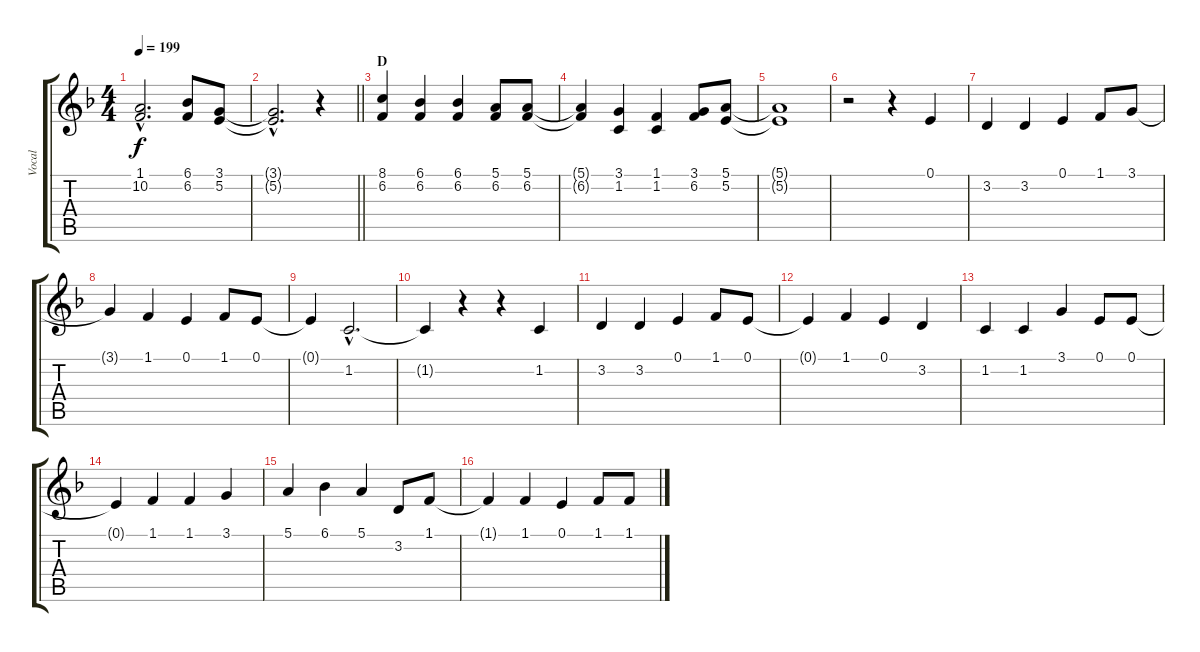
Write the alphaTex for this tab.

\track ("Vocal" "Vocal") {instrument stringensemble1}
\staff {score tabs}
\tuning (E4 B3 G3 D3 A2 E2) {hide}
\ts (4 4)
\tempo 199
\clef g2
\ks f
(1.1{hac} 10.2{hac}).2{d dy f} (6.1 6.2).8 (3.1 5.2).8 |
\barLineRight lightlight
(3.1{hac t} 5.2{hac t}).2{d} r.4 |
\section ("" "D")
(8.1 6.2).4 (6.1 6.2).4 (6.1 6.2).4 (5.1 6.2).8 (5.1 6.2).8 |
(5.1{t} 6.2{t}).4 (3.1 1.2).4 (1.1 1.2).4 (3.1 6.2).8 (5.1 5.2).8 |
(5.1{t} 5.2{t}).1 |
r.2 r.4 0.1.4 |
3.2.4 3.2.4 0.1.4 1.1.8 3.1.8 |
3.1{t}.4 1.1.4 0.1.4 1.1.8 0.1.8 |
0.1{t}.4 1.2{hac}.2{d} |
1.2{t}.4 r.4 r.4 1.2.4 |
3.2.4 3.2.4 0.1.4 1.1.8 0.1.8 |
0.1{t}.4 1.1.4 0.1.4 3.2.4 |
1.2.4 1.2.4 3.1.4 0.1.8 0.1.8 |
0.1{t}.4 1.1.4 1.1.4 3.1.4 |
5.1.4 6.1.4 5.1.4 3.2.8 1.1.8 |
1.1{t}.4 1.1.4 0.1.4 1.1.8 1.1.8
